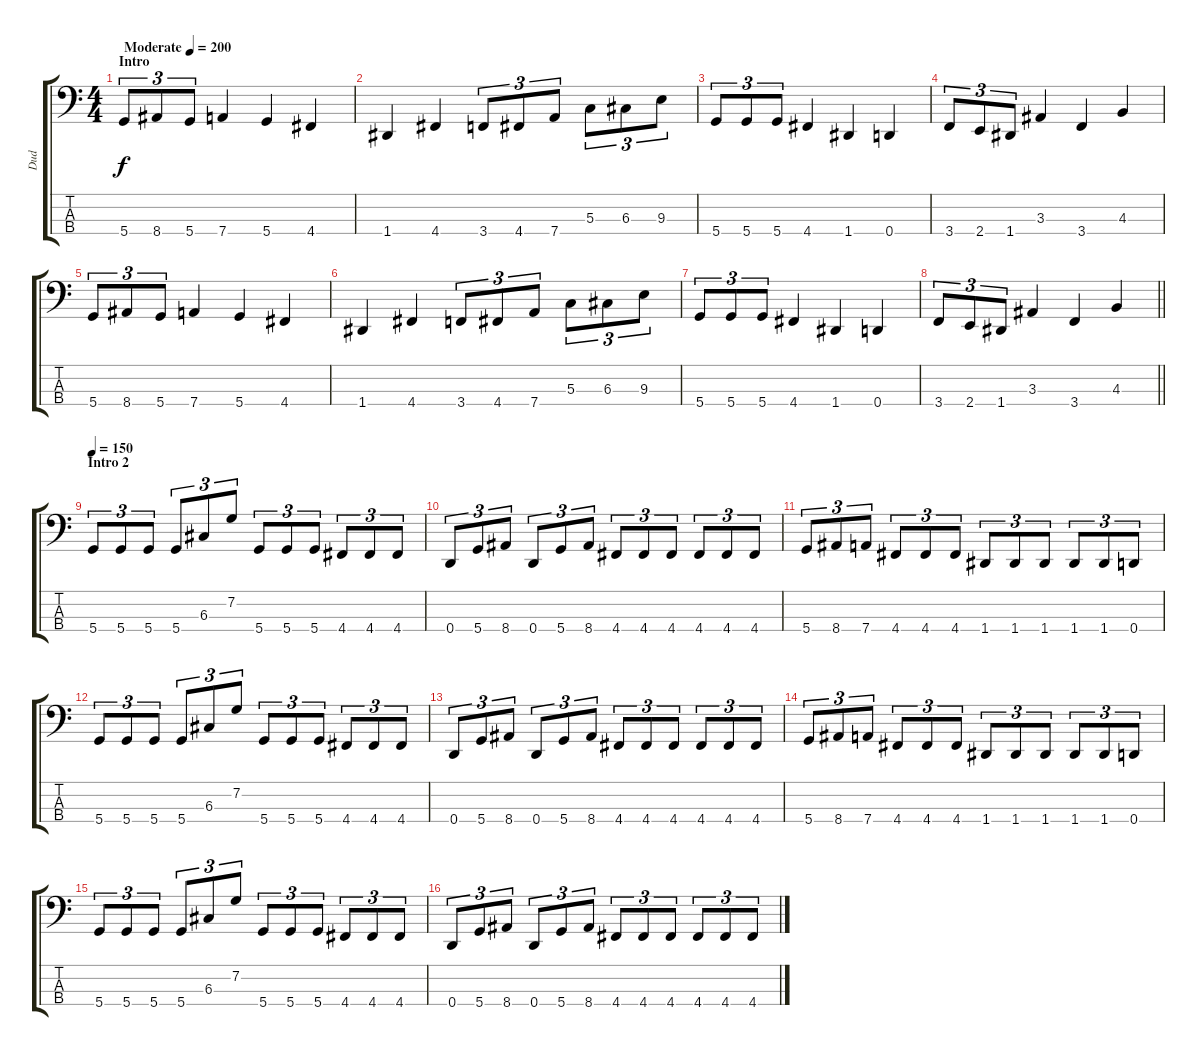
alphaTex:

\track ("Dud" "Dud") {instrument slapbass1}
\staff {score tabs}
\tuning (F2 C2 G1 D1) {hide}
\ts (4 4)
\section ("" "Intro")
\tempo (200 "Moderate")
\clef f4
\ks c
5.4.8{tu (3 2) dy f instrument slapbass1} 8.4.8{tu (3 2)} 5.4.8{tu (3 2)} 7.4.4 5.4.4 4.4.4 |
1.4.4 4.4.4 3.4.8{tu (3 2)} 4.4.8{tu (3 2)} 7.4.8{tu (3 2)} 5.3.8{tu (3 2)} 6.3.8{tu (3 2)} 9.3.8{tu (3 2)} |
5.4.8{tu (3 2)} 5.4.8{tu (3 2)} 5.4.8{tu (3 2)} 4.4.4 1.4.4 0.4.4 |
3.4.8{tu (3 2)} 2.4.8{tu (3 2)} 1.4.8{tu (3 2)} 3.3.4 3.4.4 4.3.4 |
5.4.8{tu (3 2)} 8.4.8{tu (3 2)} 5.4.8{tu (3 2)} 7.4.4 5.4.4 4.4.4 |
1.4.4 4.4.4 3.4.8{tu (3 2)} 4.4.8{tu (3 2)} 7.4.8{tu (3 2)} 5.3.8{tu (3 2)} 6.3.8{tu (3 2)} 9.3.8{tu (3 2)} |
5.4.8{tu (3 2)} 5.4.8{tu (3 2)} 5.4.8{tu (3 2)} 4.4.4 1.4.4 0.4.4 |
\barLineRight lightlight
3.4.8{tu (3 2)} 2.4.8{tu (3 2)} 1.4.8{tu (3 2)} 3.3.4 3.4.4 4.3.4 |
\section ("" "Intro 2")
\tempo 150
5.4.8{tu (3 2)} 5.4.8{tu (3 2)} 5.4.8{tu (3 2)} 5.4.8{tu (3 2)} 6.3.8{tu (3 2)} 7.2.8{tu (3 2)} 5.4.8{tu (3 2)} 5.4.8{tu (3 2)} 5.4.8{tu (3 2)} 4.4.8{tu (3 2)} 4.4.8{tu (3 2)} 4.4.8{tu (3 2)} |
0.4.8{tu (3 2)} 5.4.8{tu (3 2)} 8.4.8{tu (3 2)} 0.4.8{tu (3 2)} 5.4.8{tu (3 2)} 8.4.8{tu (3 2)} 4.4.8{tu (3 2)} 4.4.8{tu (3 2)} 4.4.8{tu (3 2)} 4.4.8{tu (3 2)} 4.4.8{tu (3 2)} 4.4.8{tu (3 2)} |
5.4.8{tu (3 2)} 8.4.8{tu (3 2)} 7.4.8{tu (3 2)} 4.4.8{tu (3 2)} 4.4.8{tu (3 2)} 4.4.8{tu (3 2)} 1.4.8{tu (3 2)} 1.4.8{tu (3 2)} 1.4.8{tu (3 2)} 1.4.8{tu (3 2)} 1.4.8{tu (3 2)} 0.4.8{tu (3 2)} |
5.4.8{tu (3 2)} 5.4.8{tu (3 2)} 5.4.8{tu (3 2)} 5.4.8{tu (3 2)} 6.3.8{tu (3 2)} 7.2.8{tu (3 2)} 5.4.8{tu (3 2)} 5.4.8{tu (3 2)} 5.4.8{tu (3 2)} 4.4.8{tu (3 2)} 4.4.8{tu (3 2)} 4.4.8{tu (3 2)} |
0.4.8{tu (3 2)} 5.4.8{tu (3 2)} 8.4.8{tu (3 2)} 0.4.8{tu (3 2)} 5.4.8{tu (3 2)} 8.4.8{tu (3 2)} 4.4.8{tu (3 2)} 4.4.8{tu (3 2)} 4.4.8{tu (3 2)} 4.4.8{tu (3 2)} 4.4.8{tu (3 2)} 4.4.8{tu (3 2)} |
5.4.8{tu (3 2)} 8.4.8{tu (3 2)} 7.4.8{tu (3 2)} 4.4.8{tu (3 2)} 4.4.8{tu (3 2)} 4.4.8{tu (3 2)} 1.4.8{tu (3 2)} 1.4.8{tu (3 2)} 1.4.8{tu (3 2)} 1.4.8{tu (3 2)} 1.4.8{tu (3 2)} 0.4.8{tu (3 2)} |
5.4.8{tu (3 2)} 5.4.8{tu (3 2)} 5.4.8{tu (3 2)} 5.4.8{tu (3 2)} 6.3.8{tu (3 2)} 7.2.8{tu (3 2)} 5.4.8{tu (3 2)} 5.4.8{tu (3 2)} 5.4.8{tu (3 2)} 4.4.8{tu (3 2)} 4.4.8{tu (3 2)} 4.4.8{tu (3 2)} |
0.4.8{tu (3 2)} 5.4.8{tu (3 2)} 8.4.8{tu (3 2)} 0.4.8{tu (3 2)} 5.4.8{tu (3 2)} 8.4.8{tu (3 2)} 4.4.8{tu (3 2)} 4.4.8{tu (3 2)} 4.4.8{tu (3 2)} 4.4.8{tu (3 2)} 4.4.8{tu (3 2)} 4.4.8{tu (3 2)}
